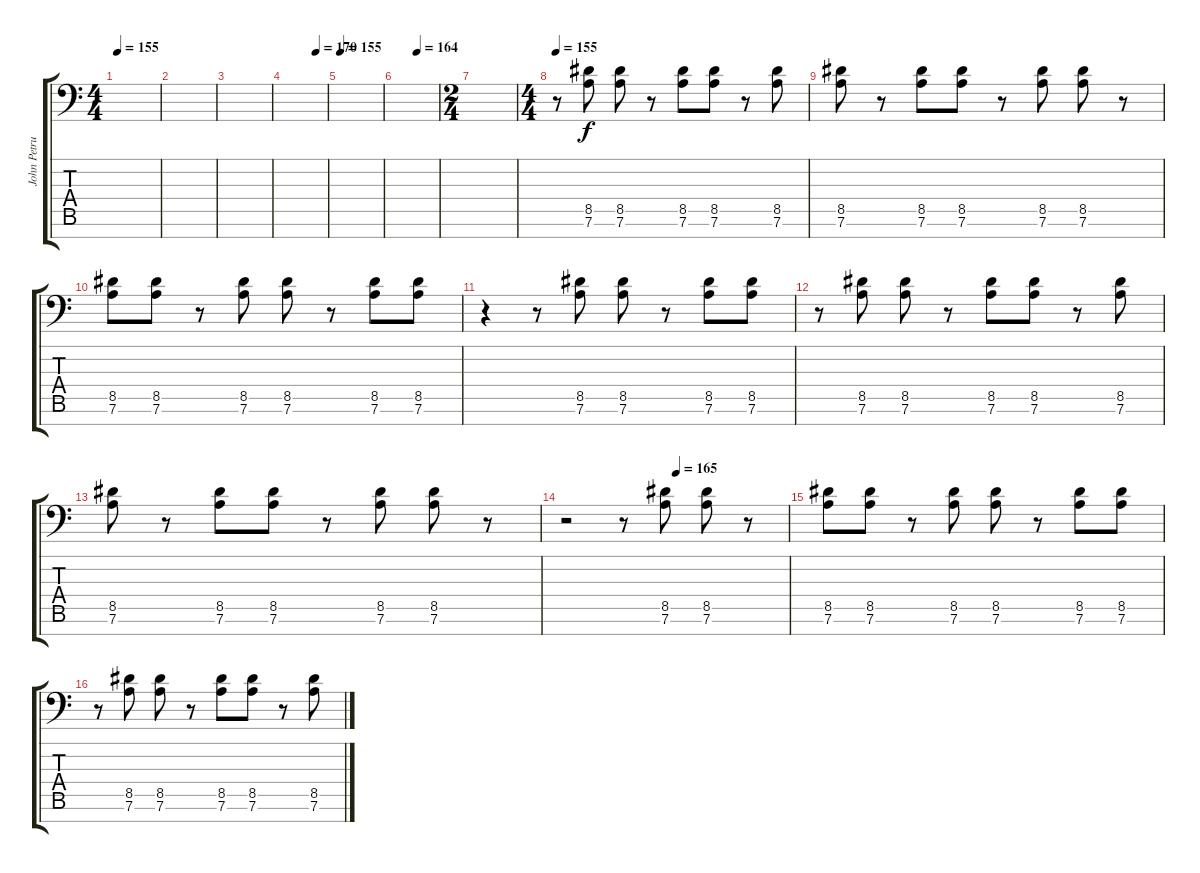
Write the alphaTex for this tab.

\track ("John Petrucci" "John Petru") {instrument distortionguitar}
\staff {score tabs}
\tuning (D4 A3 F3 C3 G2 D2 A1) {hide}
\ts (4 4)
\tempo 155
\clef f4
\ks c
|
|
|
\tempo (170 0.75)
|
\tempo 155
|
\tempo (164 0.5)
|
\ts (2 4)
|
\ts (4 4)
\tempo 155
r.8{volume 16} (8.5 7.6).8 (8.5 7.6).8 r.8 (8.5 7.6).8 (8.5 7.6).8 r.8 (8.5 7.6).8 |
(8.5 7.6).8 r.8 (8.5 7.6).8 (8.5 7.6).8 r.8 (8.5 7.6).8 (8.5 7.6).8 r.8 |
(8.5 7.6).8 (8.5 7.6).8 r.8 (8.5 7.6).8 (8.5 7.6).8 r.8 (8.5 7.6).8 (8.5 7.6).8 |
r.4 r.8 (8.5 7.6).8 (8.5 7.6).8 r.8 (8.5 7.6).8 (8.5 7.6).8 |
r.8 (8.5 7.6).8 (8.5 7.6).8 r.8 (8.5 7.6).8 (8.5 7.6).8 r.8 (8.5 7.6).8 |
(8.5 7.6).8 r.8 (8.5 7.6).8 (8.5 7.6).8 r.8 (8.5 7.6).8 (8.5 7.6).8 r.8 |
\tempo (165 0.5)
r.2 r.8 (8.5 7.6).8 (8.5 7.6).8 r.8 |
(8.5 7.6).8 (8.5 7.6).8 r.8 (8.5 7.6).8 (8.5 7.6).8 r.8 (8.5 7.6).8 (8.5 7.6).8 |
r.8 (8.5 7.6).8 (8.5 7.6).8 r.8 (8.5 7.6).8 (8.5 7.6).8 r.8 (8.5 7.6).8
